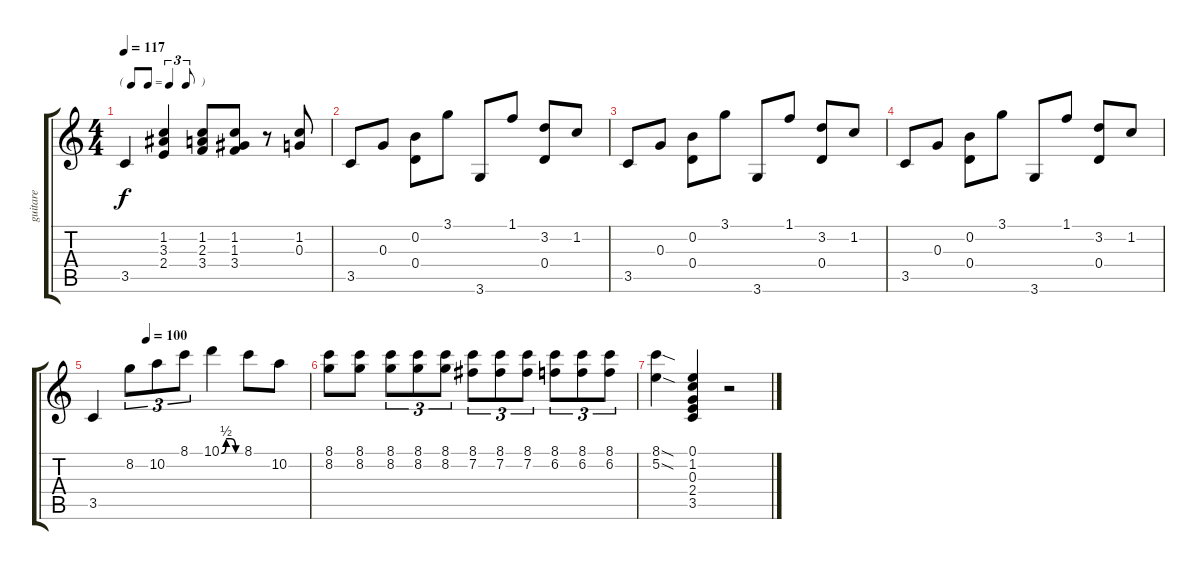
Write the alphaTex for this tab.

\track ("guitare" "guitare") {instrument acousticguitarsteel}
\staff {score tabs}
\tuning (E4 B3 G3 D3 A2 E2) {hide}
\ts (4 4)
\tf triplet8th
\tempo 117
\clef g2
\ks c
3.5.4{dy f} (1.2 3.3 2.4).4 (1.2 2.3 3.4).8 (1.2 1.3 3.4).8 r.8 (1.2 0.3).8 |
3.5.8 0.3.8 (0.2 0.4).8 3.1.8 3.6.8 1.1.8 (3.2 0.4).8 1.2.8 |
3.5.8 0.3.8 (0.2 0.4).8 3.1.8 3.6.8 1.1.8 (3.2 0.4).8 1.2.8 |
3.5.8 0.3.8 (0.2 0.4).8 3.1.8 3.6.8 1.1.8 (3.2 0.4).8 1.2.8 |
\tempo (100 0.25)
3.5.4 8.2.8{tu (3 2)} 10.2.8{tu (3 2)} 8.1.8{tu (3 2)} 10.1{be (custom 0 0 15 2 30 2 45 0 60 0)}.4 8.1.8 10.2.8 |
(8.1 8.2).8 (8.1 8.2).8 (8.1 8.2).8{tu (3 2)} (8.1 8.2).8{tu (3 2)} (8.1 8.2).8{tu (3 2)} (8.1 7.2).8{tu (3 2)} (8.1 7.2).8{tu (3 2)} (8.1 7.2).8{tu (3 2)} (8.1 6.2).8{tu (3 2)} (8.1 6.2).8{tu (3 2)} (8.1 6.2).8{tu (3 2)} |
(8.1{sod} 5.2{sod}).4 (0.1 1.2 0.3 2.4 3.5).4 r.2
